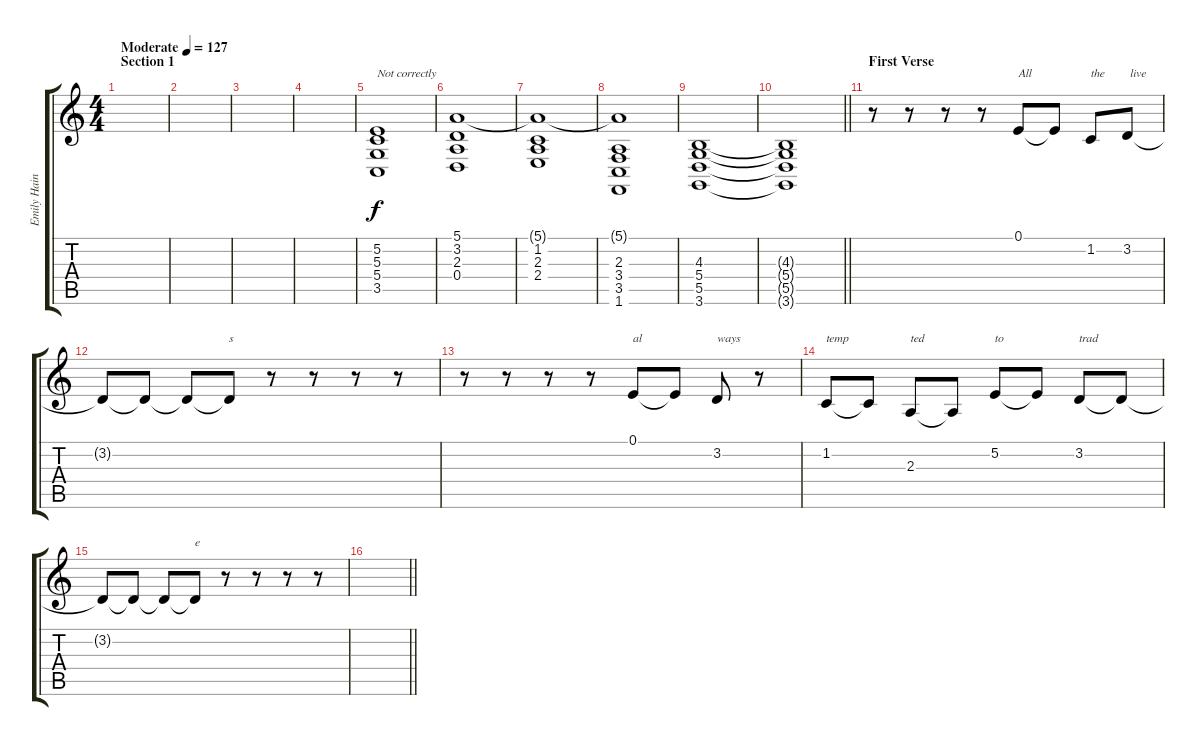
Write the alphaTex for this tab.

\track ("Emily Haines" "Emily Hain") {instrument cello}
\staff {score tabs}
\tuning (E4 B3 G3 D3 A2 E2) {hide}
\ts (4 4)
\section ("" "Section 1")
\tempo (127 "Moderate")
\clef g2
\ks c
|
|
|
|
(5.2 5.3 5.4 3.5).1{txt "Not correctly " volume 14 instrument stringensemble2} |
(5.1 3.2 2.3 0.4).1 |
(5.1{t} 1.2 2.3 2.4).1 |
(5.1{t} 2.3 3.4 3.5 1.6).1 |
(4.3 5.4 5.5 3.6).1 |
\barLineRight lightlight
(4.3{t} 5.4{t} 5.5{t} 3.6{t}).1 |
\section ("" "First Verse ")
r.8{volume 16 instrument cello} r.8 r.8 r.8 0.1.8{txt "All "} 0.1{t}.8 1.2.8{txt "the"} 3.2.8{txt " live"} |
3.2{t}.8 3.2{t}.8 3.2{t}.8 3.2{t}.8{txt "s"} r.8 r.8 r.8 r.8 |
r.8 r.8 r.8 r.8 0.1.8{txt "al"} 0.1{t}.8 3.2.8{txt "ways "} r.8 |
1.2.8{txt "temp"} 1.2{t}.8 2.3.8{txt "ted "} 2.3{t}.8 5.2.8{txt "to "} 5.2{t}.8 3.2.8{txt "trad"} 3.2{t}.8 |
3.2{t}.8 3.2{t}.8 3.2{t}.8 3.2{t}.8{txt "e"} r.8 r.8 r.8 r.8 |
\barLineRight lightlight
